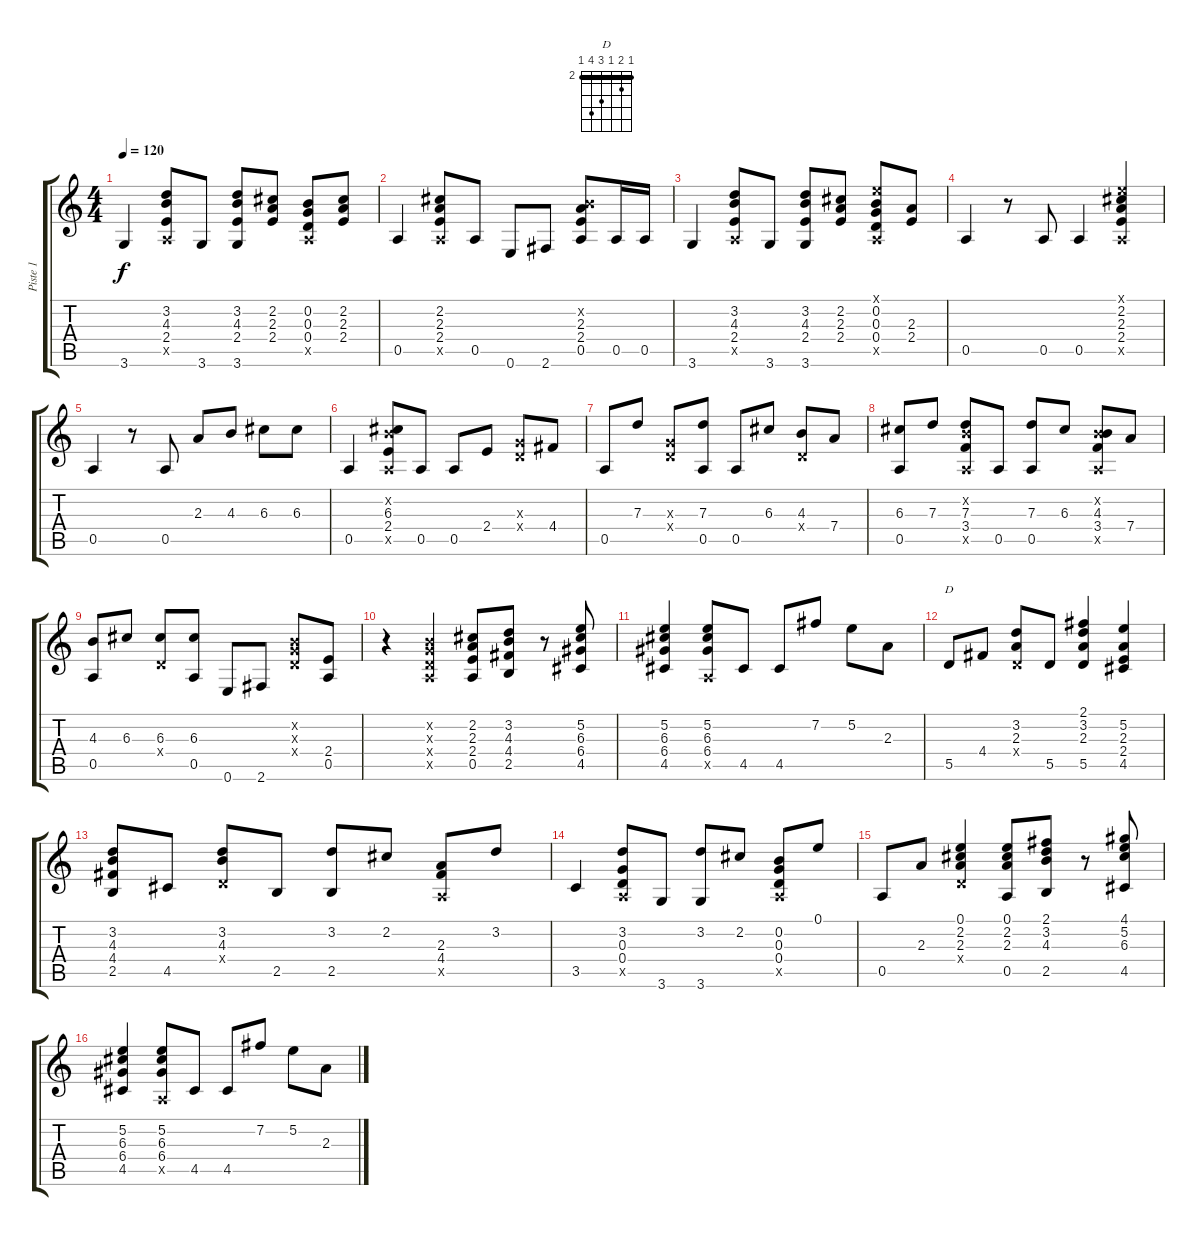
\track ("Piste 1" "Piste 1") {instrument acousticguitarnylon}
\staff {score tabs}
\tuning (E4 B3 G3 D3 A2 E2) {hide}
\chord ("D" 2 3 2 4 5 2) {firstfret 2 barre 2}
\ts (4 4)
\tempo 120
\clef g2
\ks c
3.6.4{dy f} (3.2 4.3 2.4 0.5{x}).8 3.6.8 (3.2 4.3 2.4 3.6).8 (2.2 2.3 2.4).8 (0.2 0.3 0.4 0.5{x}).8 (2.2 2.3 2.4).8 |
0.5.4 (2.2 2.3 2.4 0.5{x}).8 0.5.8 0.6.8 2.6.8 (0.2{x} 2.3 2.4 0.5).8 0.5.16 0.5.16 |
3.6.4 (3.2 4.3 2.4 0.5{x}).8 3.6.8 (3.2 4.3 2.4 3.6).8 (2.2 2.3 2.4).8 (0.1{x} 0.2 0.3 0.4 0.5{x}).8 (2.3 2.4).8 |
0.5.4 r.8 0.5.8 0.5.4 (0.1{x} 2.2 2.3 2.4 0.5{x}).4 |
0.5.4 r.8 0.5.8 2.3.8 4.3.8 6.3.8 6.3.8 |
0.5.4 (0.2{x} 6.3 2.4 0.5{x}).8 0.5.8 0.5.8 2.4.8 (0.3{x} 0.4{x}).8 4.4.8 |
0.5.8 7.3.8 (0.3{x} 0.4{x}).8 (7.3 0.5).8 0.5.8 6.3.8 (4.3 0.4{x}).8 7.4.8 |
(6.3 0.5).8 7.3.8 (0.2{x} 7.3 3.4 0.5{x}).8 0.5.8 (7.3 0.5).8 6.3.8 (0.2{x} 4.3 3.4 0.5{x}).8 7.4.8 |
(4.3 0.5).8 6.3.8 (6.3 0.4{x}).8 (6.3 0.5).8 0.6.8 2.6.8 (0.2{x} 0.3{x} 0.4{x}).8 (2.4 0.5).8 |
r.4 (0.2{x} 0.3{x} 0.4{x} 0.5{x}).4 (2.2 2.3 2.4 0.5).8 (3.2 4.3 4.4 2.5).8 r.8 (5.2 6.3 6.4 4.5).8 |
(5.2 6.3 6.4 4.5).4 (5.2 6.3 6.4 0.5{x}).8 4.5.8 4.5.8 7.2.8 5.2.8 2.3.8 |
5.5.8{ch "D"} 4.4.8 (3.2 2.3 0.4{x}).8 5.5.8 (2.1 3.2 2.3 5.5).4 (5.2 2.3 2.4 4.5).4 |
(3.2 4.3 4.4 2.5).8 4.5.8 (3.2 4.3 0.4{x}).8 2.5.8 (3.2 2.5).8 2.2.8 (2.3 4.4 0.5{x}).8 3.2.8 |
3.5.4 (3.2 0.3 0.4 0.5{x}).8 3.6.8 (3.2 3.6).8 2.2.8 (0.2 0.3 0.4 0.5{x}).8 0.1.8 |
0.5.8 2.3.8 (0.1 2.2 2.3 0.4{x}).4 (0.1 2.2 2.3 0.5).8 (2.1 3.2 4.3 2.5).8 r.8 (4.1 5.2 6.3 4.5).8 |
(5.2 6.3 6.4 4.5).4 (5.2 6.3 6.4 0.5{x}).8 4.5.8 4.5.8 7.2.8 5.2.8 2.3.8
